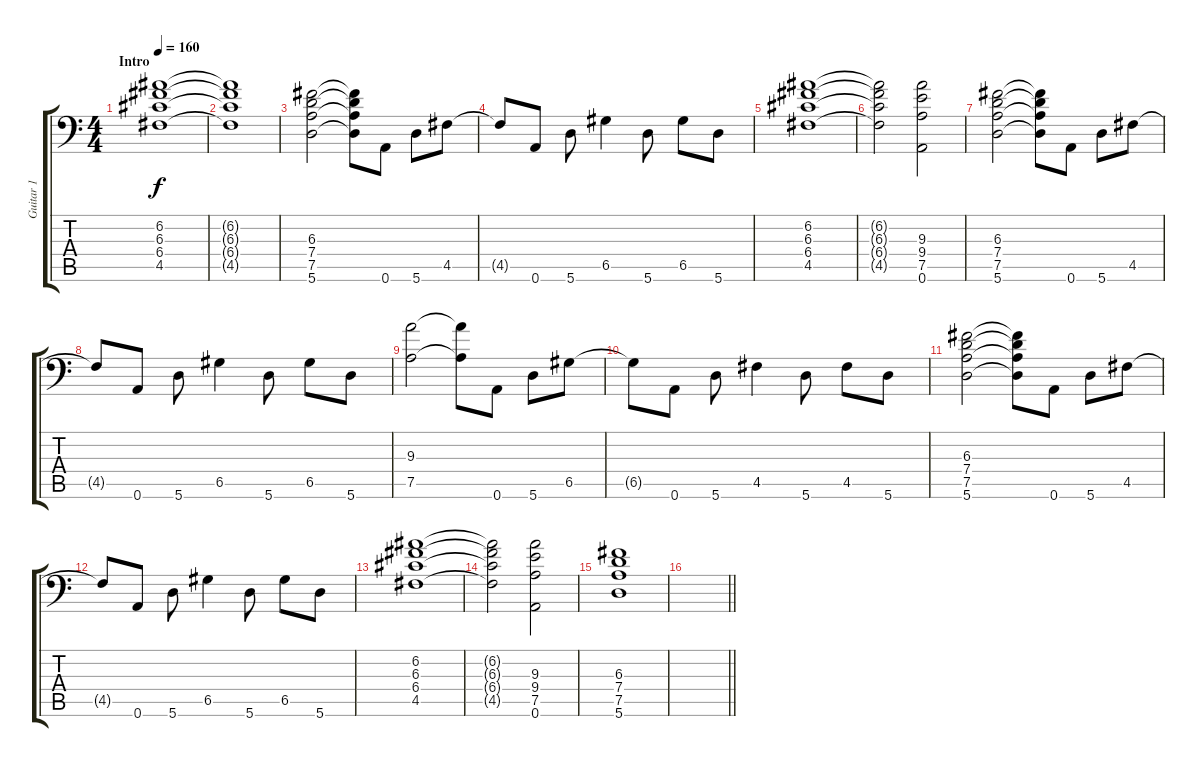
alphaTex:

\track ("Guitar 1" "Guitar 1") {instrument distortionguitar}
\staff {score tabs}
\tuning (A3 E3 C3 G2 D2 A1) {hide}
\ts (4 4)
\section ("" "Intro")
\tempo 160
\clef f4
\ks c
(6.2 6.3 6.4 4.5).1{dy f instrument distortionguitar} |
(6.2{t} 6.3{t} 6.4{t} 4.5{t}).1 |
(6.3 7.4 7.5 5.6).2 (6.3{t} 7.4{t} 7.5{t} 5.6{t}).8 0.6.8 5.6.8 4.5.8 |
4.5{t}.8 0.6.8 5.6.8 6.5.4 5.6.8 6.5.8 5.6.8 |
(6.2 6.3 6.4 4.5).1 |
(6.2{t} 6.3{t} 6.4{t} 4.5{t}).2 (9.3 9.4 7.5 0.6).2 |
(6.3 7.4 7.5 5.6).2 (6.3{t} 7.4{t} 7.5{t} 5.6{t}).8 0.6.8 5.6.8 4.5.8 |
4.5{t}.8 0.6.8 5.6.8 6.5.4 5.6.8 6.5.8 5.6.8 |
(9.3 7.5).2 (9.3{t} 7.5{t}).8 0.6.8 5.6.8 6.5.8 |
6.5{t}.8 0.6.8 5.6.8 4.5.4 5.6.8 4.5.8 5.6.8 |
(6.3 7.4 7.5 5.6).2 (6.3{t} 7.4{t} 7.5{t} 5.6{t}).8 0.6.8 5.6.8 4.5.8 |
4.5{t}.8 0.6.8 5.6.8 6.5.4 5.6.8 6.5.8 5.6.8 |
(6.2 6.3 6.4 4.5).1 |
(6.2{t} 6.3{t} 6.4{t} 4.5{t}).2 (9.3 9.4 7.5 0.6).2 |
(6.3 7.4 7.5 5.6).1 |
\barLineRight lightlight
